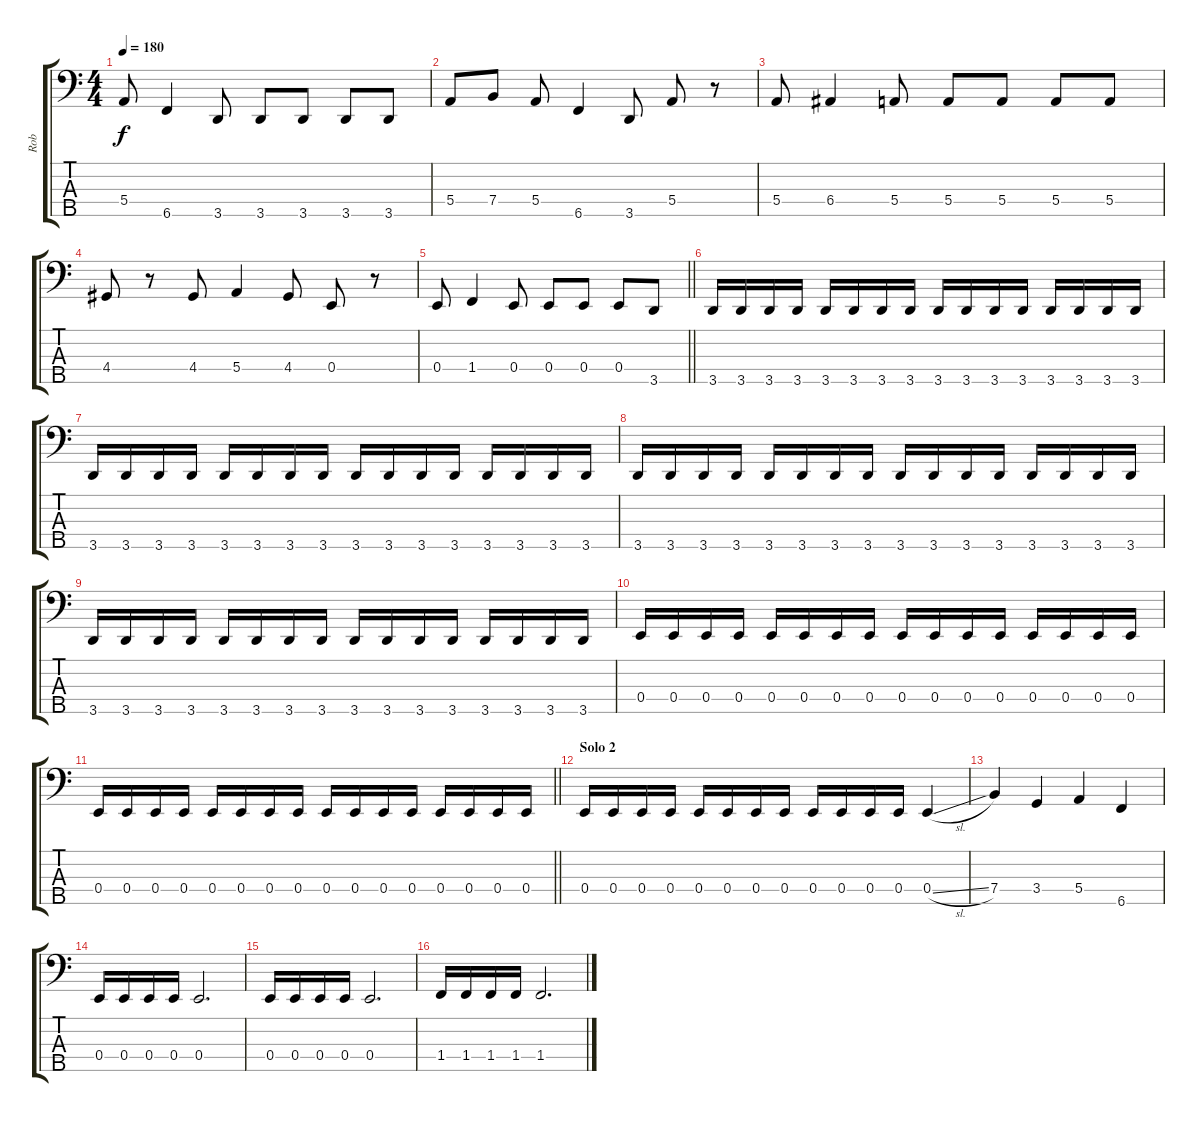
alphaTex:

\track ("Rob" "Rob") {instrument electricbassfinger}
\staff {score tabs}
\tuning (G2 D2 A1 E1 B0) {hide}
\ts (4 4)
\tempo 180
\clef f4
\ks c
5.4.8{dy f} 6.5.4 3.5.8 3.5.8 3.5.8 3.5.8 3.5.8 |
5.4.8 7.4.8 5.4.8 6.5.4 3.5.8 5.4.8 r.8 |
5.4.8 6.4.4 5.4.8 5.4.8 5.4.8 5.4.8 5.4.8 |
4.4.8 r.8 4.4.8 5.4.4 4.4.8 0.4.8 r.8 |
\barLineRight lightlight
0.4.8 1.4.4 0.4.8 0.4.8 0.4.8 0.4.8 3.5.8 |
\section ("" "")
3.5.16 3.5.16 3.5.16 3.5.16 3.5.16 3.5.16 3.5.16 3.5.16 3.5.16 3.5.16 3.5.16 3.5.16 3.5.16 3.5.16 3.5.16 3.5.16 |
3.5.16 3.5.16 3.5.16 3.5.16 3.5.16 3.5.16 3.5.16 3.5.16 3.5.16 3.5.16 3.5.16 3.5.16 3.5.16 3.5.16 3.5.16 3.5.16 |
3.5.16 3.5.16 3.5.16 3.5.16 3.5.16 3.5.16 3.5.16 3.5.16 3.5.16 3.5.16 3.5.16 3.5.16 3.5.16 3.5.16 3.5.16 3.5.16 |
3.5.16 3.5.16 3.5.16 3.5.16 3.5.16 3.5.16 3.5.16 3.5.16 3.5.16 3.5.16 3.5.16 3.5.16 3.5.16 3.5.16 3.5.16 3.5.16 |
0.4.16 0.4.16 0.4.16 0.4.16 0.4.16 0.4.16 0.4.16 0.4.16 0.4.16 0.4.16 0.4.16 0.4.16 0.4.16 0.4.16 0.4.16 0.4.16 |
\barLineRight lightlight
0.4.16 0.4.16 0.4.16 0.4.16 0.4.16 0.4.16 0.4.16 0.4.16 0.4.16 0.4.16 0.4.16 0.4.16 0.4.16 0.4.16 0.4.16 0.4.16 |
\section ("" "Solo 2")
0.4.16 0.4.16 0.4.16 0.4.16 0.4.16 0.4.16 0.4.16 0.4.16 0.4.16 0.4.16 0.4.16 0.4.16 0.4{sl}.4 |
7.4.4 3.4.4 5.4.4 6.5.4 |
0.4.16 0.4.16 0.4.16 0.4.16 0.4.2{d} |
0.4.16 0.4.16 0.4.16 0.4.16 0.4.2{d} |
1.4.16 1.4.16 1.4.16 1.4.16 1.4.2{d}
